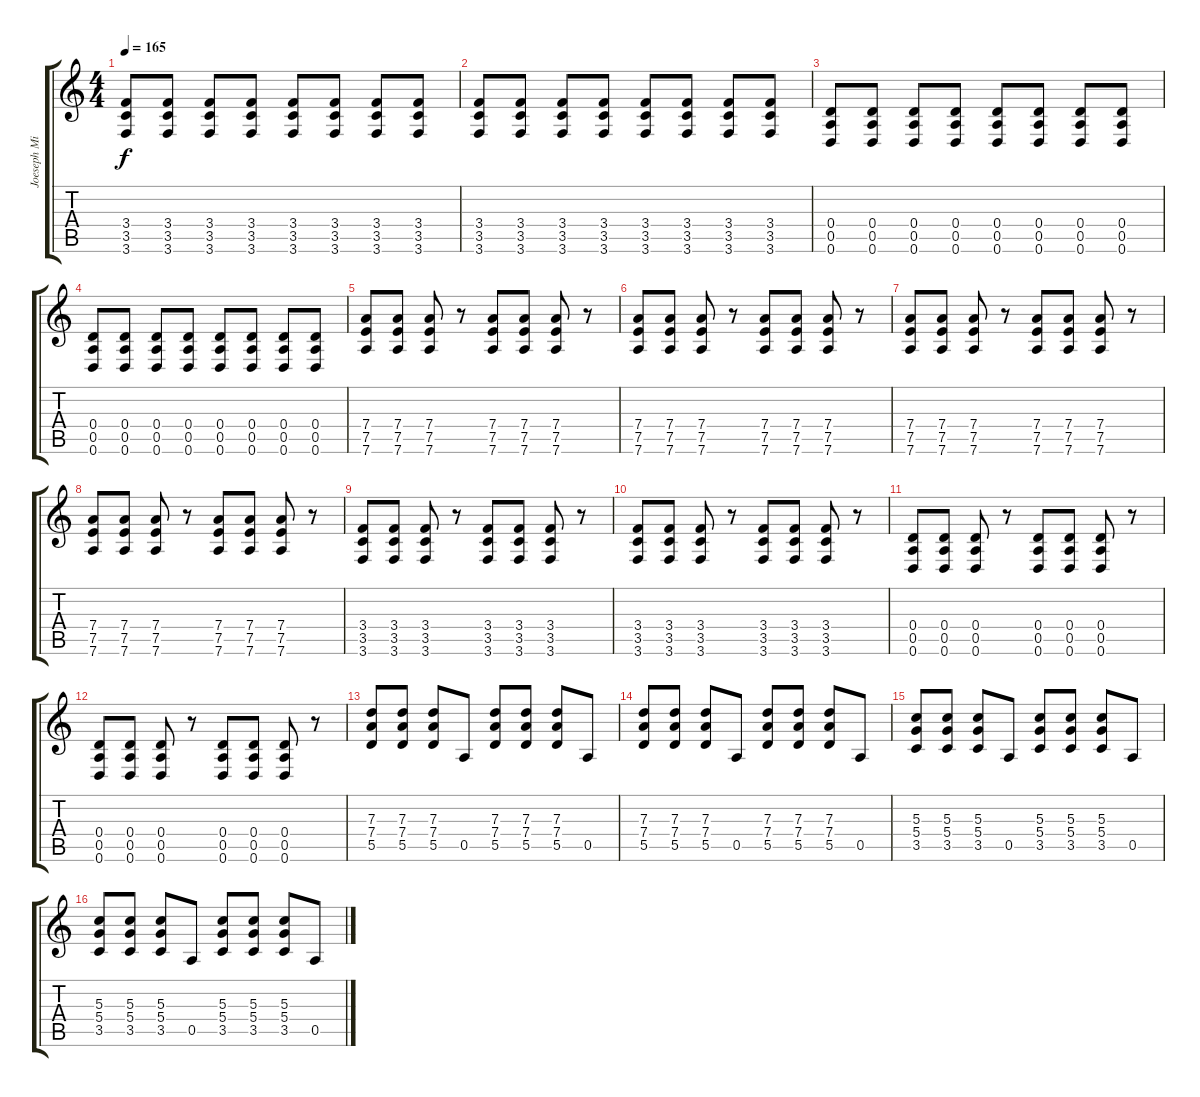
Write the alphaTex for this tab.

\track ("Joeseph Milligan" "Joeseph Mi") {instrument distortionguitar}
\staff {score tabs}
\tuning (E4 B3 G3 D3 A2 D2) {hide}
\ts (4 4)
\tempo 165
\clef g2
\ks c
(3.4 3.5 3.6).8{dy f} (3.4 3.5 3.6).8 (3.4 3.5 3.6).8 (3.4 3.5 3.6).8 (3.4 3.5 3.6).8 (3.4 3.5 3.6).8 (3.4 3.5 3.6).8 (3.4 3.5 3.6).8 |
(3.4 3.5 3.6).8 (3.4 3.5 3.6).8 (3.4 3.5 3.6).8 (3.4 3.5 3.6).8 (3.4 3.5 3.6).8 (3.4 3.5 3.6).8 (3.4 3.5 3.6).8 (3.4 3.5 3.6).8 |
(0.4 0.5 0.6).8 (0.4 0.5 0.6).8 (0.4 0.5 0.6).8 (0.4 0.5 0.6).8 (0.4 0.5 0.6).8 (0.4 0.5 0.6).8 (0.4 0.5 0.6).8 (0.4 0.5 0.6).8 |
(0.4 0.5 0.6).8 (0.4 0.5 0.6).8 (0.4 0.5 0.6).8 (0.4 0.5 0.6).8 (0.4 0.5 0.6).8 (0.4 0.5 0.6).8 (0.4 0.5 0.6).8 (0.4 0.5 0.6).8 |
(7.4 7.5 7.6).8 (7.4 7.5 7.6).8 (7.4 7.5 7.6).8 r.8 (7.4 7.5 7.6).8 (7.4 7.5 7.6).8 (7.4 7.5 7.6).8 r.8 |
(7.4 7.5 7.6).8 (7.4 7.5 7.6).8 (7.4 7.5 7.6).8 r.8 (7.4 7.5 7.6).8 (7.4 7.5 7.6).8 (7.4 7.5 7.6).8 r.8 |
(7.4 7.5 7.6).8 (7.4 7.5 7.6).8 (7.4 7.5 7.6).8 r.8 (7.4 7.5 7.6).8 (7.4 7.5 7.6).8 (7.4 7.5 7.6).8 r.8 |
(7.4 7.5 7.6).8 (7.4 7.5 7.6).8 (7.4 7.5 7.6).8 r.8 (7.4 7.5 7.6).8 (7.4 7.5 7.6).8 (7.4 7.5 7.6).8 r.8 |
(3.4 3.5 3.6).8 (3.4 3.5 3.6).8 (3.4 3.5 3.6).8 r.8 (3.4 3.5 3.6).8 (3.4 3.5 3.6).8 (3.4 3.5 3.6).8 r.8 |
(3.4 3.5 3.6).8 (3.4 3.5 3.6).8 (3.4 3.5 3.6).8 r.8 (3.4 3.5 3.6).8 (3.4 3.5 3.6).8 (3.4 3.5 3.6).8 r.8 |
(0.4 0.5 0.6).8 (0.4 0.5 0.6).8 (0.4 0.5 0.6).8 r.8 (0.4 0.5 0.6).8 (0.4 0.5 0.6).8 (0.4 0.5 0.6).8 r.8 |
(0.4 0.5 0.6).8 (0.4 0.5 0.6).8 (0.4 0.5 0.6).8 r.8 (0.4 0.5 0.6).8 (0.4 0.5 0.6).8 (0.4 0.5 0.6).8 r.8 |
(7.3 7.4 5.5).8 (7.3 7.4 5.5).8 (7.3 7.4 5.5).8 0.5.8 (7.3 7.4 5.5).8 (7.3 7.4 5.5).8 (7.3 7.4 5.5).8 0.5.8 |
(7.3 7.4 5.5).8 (7.3 7.4 5.5).8 (7.3 7.4 5.5).8 0.5.8 (7.3 7.4 5.5).8 (7.3 7.4 5.5).8 (7.3 7.4 5.5).8 0.5.8 |
(5.3 5.4 3.5).8 (5.3 5.4 3.5).8 (5.3 5.4 3.5).8 0.5.8 (5.3 5.4 3.5).8 (5.3 5.4 3.5).8 (5.3 5.4 3.5).8 0.5.8 |
(5.3 5.4 3.5).8 (5.3 5.4 3.5).8 (5.3 5.4 3.5).8 0.5.8 (5.3 5.4 3.5).8 (5.3 5.4 3.5).8 (5.3 5.4 3.5).8 0.5.8
